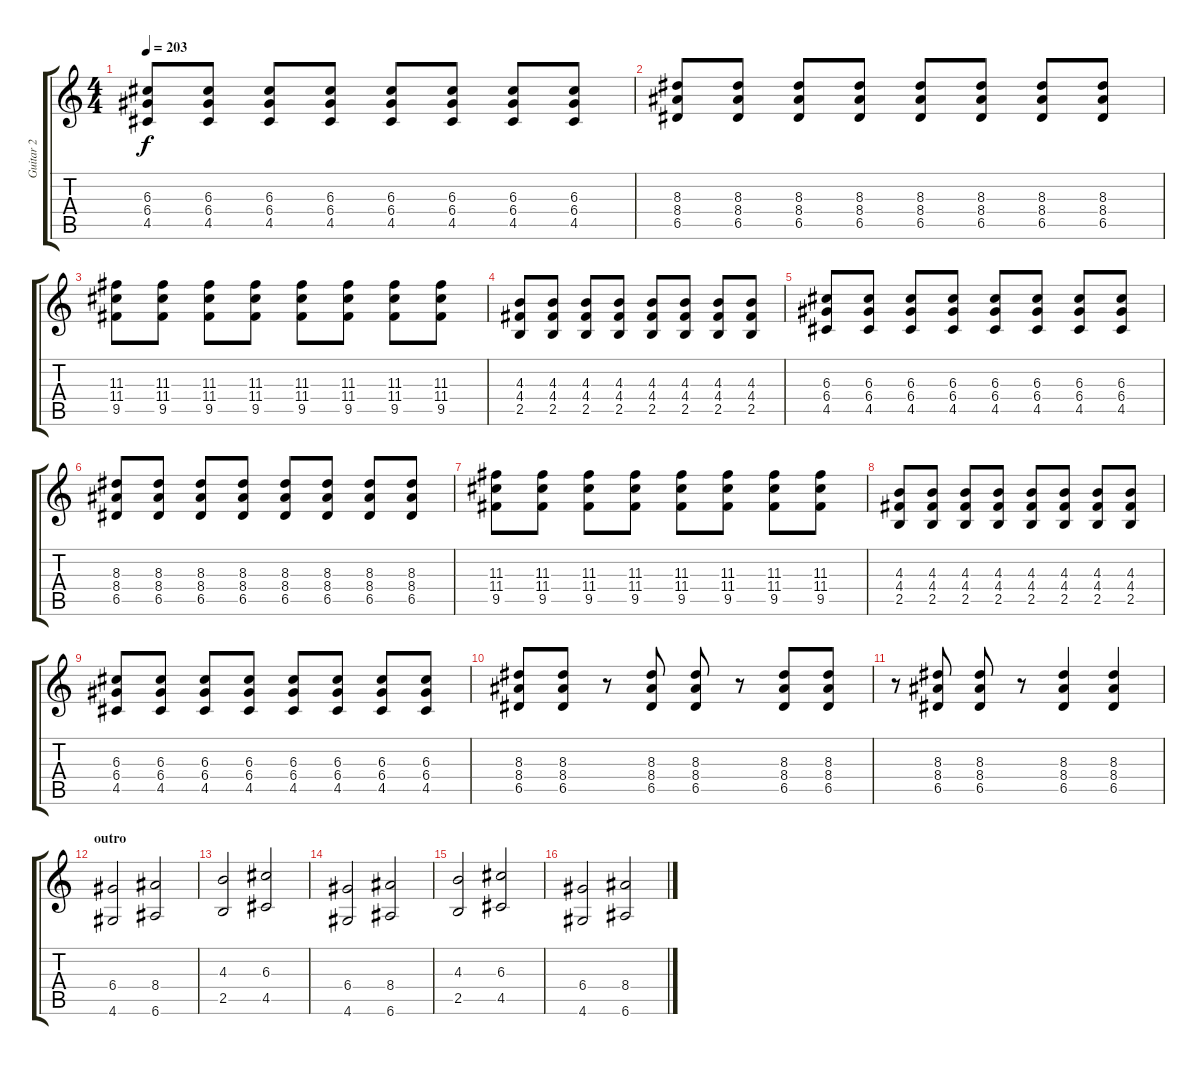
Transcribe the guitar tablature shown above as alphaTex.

\track ("Guitar 2" "Guitar 2") {instrument distortionguitar}
\staff {score tabs}
\tuning (E4 B3 G3 D3 A2 E2) {hide}
\ts (4 4)
\tempo 203
\clef g2
\ks c
(6.3 6.4 4.5).8{dy f} (6.3 6.4 4.5).8 (6.3 6.4 4.5).8 (6.3 6.4 4.5).8 (6.3 6.4 4.5).8 (6.3 6.4 4.5).8 (6.3 6.4 4.5).8 (6.3 6.4 4.5).8 |
(8.3 8.4 6.5).8 (8.3 8.4 6.5).8 (8.3 8.4 6.5).8 (8.3 8.4 6.5).8 (8.3 8.4 6.5).8 (8.3 8.4 6.5).8 (8.3 8.4 6.5).8 (8.3 8.4 6.5).8 |
(11.3 11.4 9.5).8 (11.3 11.4 9.5).8 (11.3 11.4 9.5).8 (11.3 11.4 9.5).8 (11.3 11.4 9.5).8 (11.3 11.4 9.5).8 (11.3 11.4 9.5).8 (11.3 11.4 9.5).8 |
(4.3 4.4 2.5).8 (4.3 4.4 2.5).8 (4.3 4.4 2.5).8 (4.3 4.4 2.5).8 (4.3 4.4 2.5).8 (4.3 4.4 2.5).8 (4.3 4.4 2.5).8 (4.3 4.4 2.5).8 |
(6.3 6.4 4.5).8 (6.3 6.4 4.5).8 (6.3 6.4 4.5).8 (6.3 6.4 4.5).8 (6.3 6.4 4.5).8 (6.3 6.4 4.5).8 (6.3 6.4 4.5).8 (6.3 6.4 4.5).8 |
(8.3 8.4 6.5).8 (8.3 8.4 6.5).8 (8.3 8.4 6.5).8 (8.3 8.4 6.5).8 (8.3 8.4 6.5).8 (8.3 8.4 6.5).8 (8.3 8.4 6.5).8 (8.3 8.4 6.5).8 |
(11.3 11.4 9.5).8 (11.3 11.4 9.5).8 (11.3 11.4 9.5).8 (11.3 11.4 9.5).8 (11.3 11.4 9.5).8 (11.3 11.4 9.5).8 (11.3 11.4 9.5).8 (11.3 11.4 9.5).8 |
(4.3 4.4 2.5).8 (4.3 4.4 2.5).8 (4.3 4.4 2.5).8 (4.3 4.4 2.5).8 (4.3 4.4 2.5).8 (4.3 4.4 2.5).8 (4.3 4.4 2.5).8 (4.3 4.4 2.5).8 |
(6.3 6.4 4.5).8 (6.3 6.4 4.5).8 (6.3 6.4 4.5).8 (6.3 6.4 4.5).8 (6.3 6.4 4.5).8 (6.3 6.4 4.5).8 (6.3 6.4 4.5).8 (6.3 6.4 4.5).8 |
(8.3 8.4 6.5).8 (8.3 8.4 6.5).8 r.8 (8.3 8.4 6.5).8 (8.3 8.4 6.5).8 r.8 (8.3 8.4 6.5).8 (8.3 8.4 6.5).8 |
r.8 (8.3 8.4 6.5).8 (8.3 8.4 6.5).8 r.8 (8.3 8.4 6.5).4 (8.3 8.4 6.5).4 |
\section ("" "outro")
(6.4 4.6).2 (8.4 6.6).2 |
(4.3 2.5).2 (6.3 4.5).2 |
(6.4 4.6).2 (8.4 6.6).2 |
(4.3 2.5).2 (6.3 4.5).2 |
(6.4 4.6).2 (8.4 6.6).2
